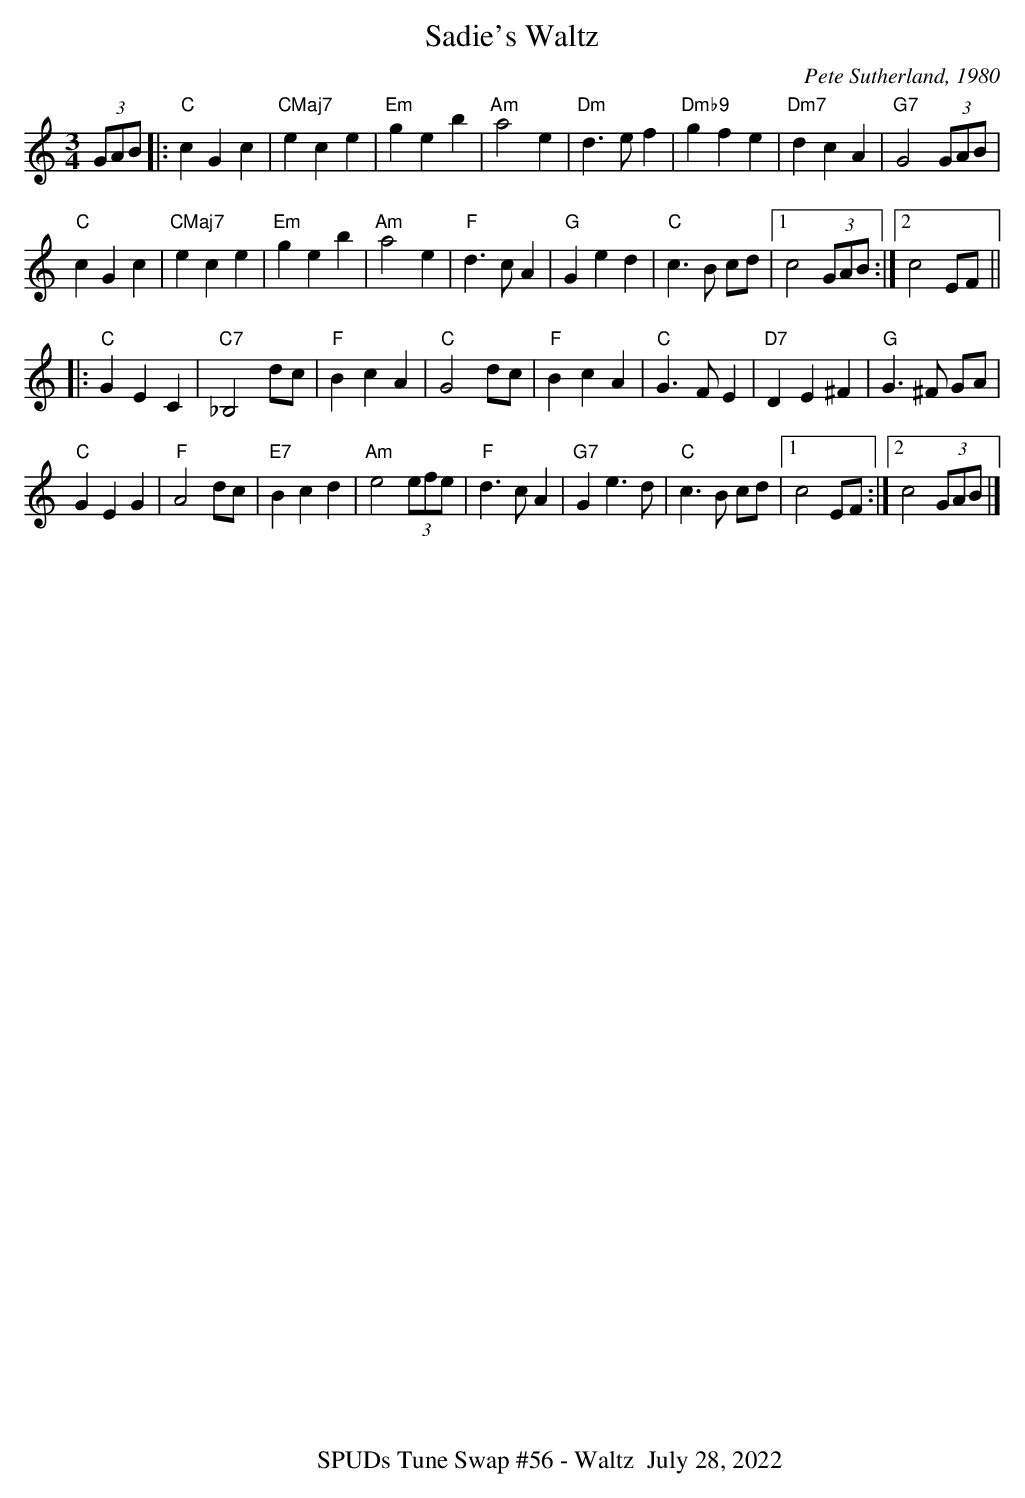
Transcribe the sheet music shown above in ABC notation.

X:1
T:Sadie's Waltz
C:Pete Sutherland, 1980
M:3/4
L:1/8
K:C
(3GAB|:"C"c2 G2 c2|"CMaj7"e2 c2 e2|"Em"g2 e2 b2|"Am"a4 e2| \
"Dm"d3 e f2|"Dmb9"g2 f2 e2|"Dm7"d2 c2 A2|"G7"G4 (3GAB|
"C"c2 G2 c2|"CMaj7"e2 c2 e2|"Em"g2 e2 b2|"Am"a4 e2|\
"F"d3 c A2|"G"G2 e2 d2|"C"c3 B cd|1c4(3GAB:|2c4EF||
|:"C"G2 E2 C2|"C7"_B,4 dc|"F"B2 c2 A2|"C"G4 dc|\
"F"B2 c2 A2|"C"G3 FE2|"D7"D2 E2 ^F2|"G"G3 ^F GA|
"C"G2 E2 G2|"F"A4 dc|"E7"B2 c2 d2|"Am"e4 (3efe|\
"F"d3 c A2|"G7"G2 e3 d|"C"c3 B cd|1c4EF:|2c4 (3GAB|]
